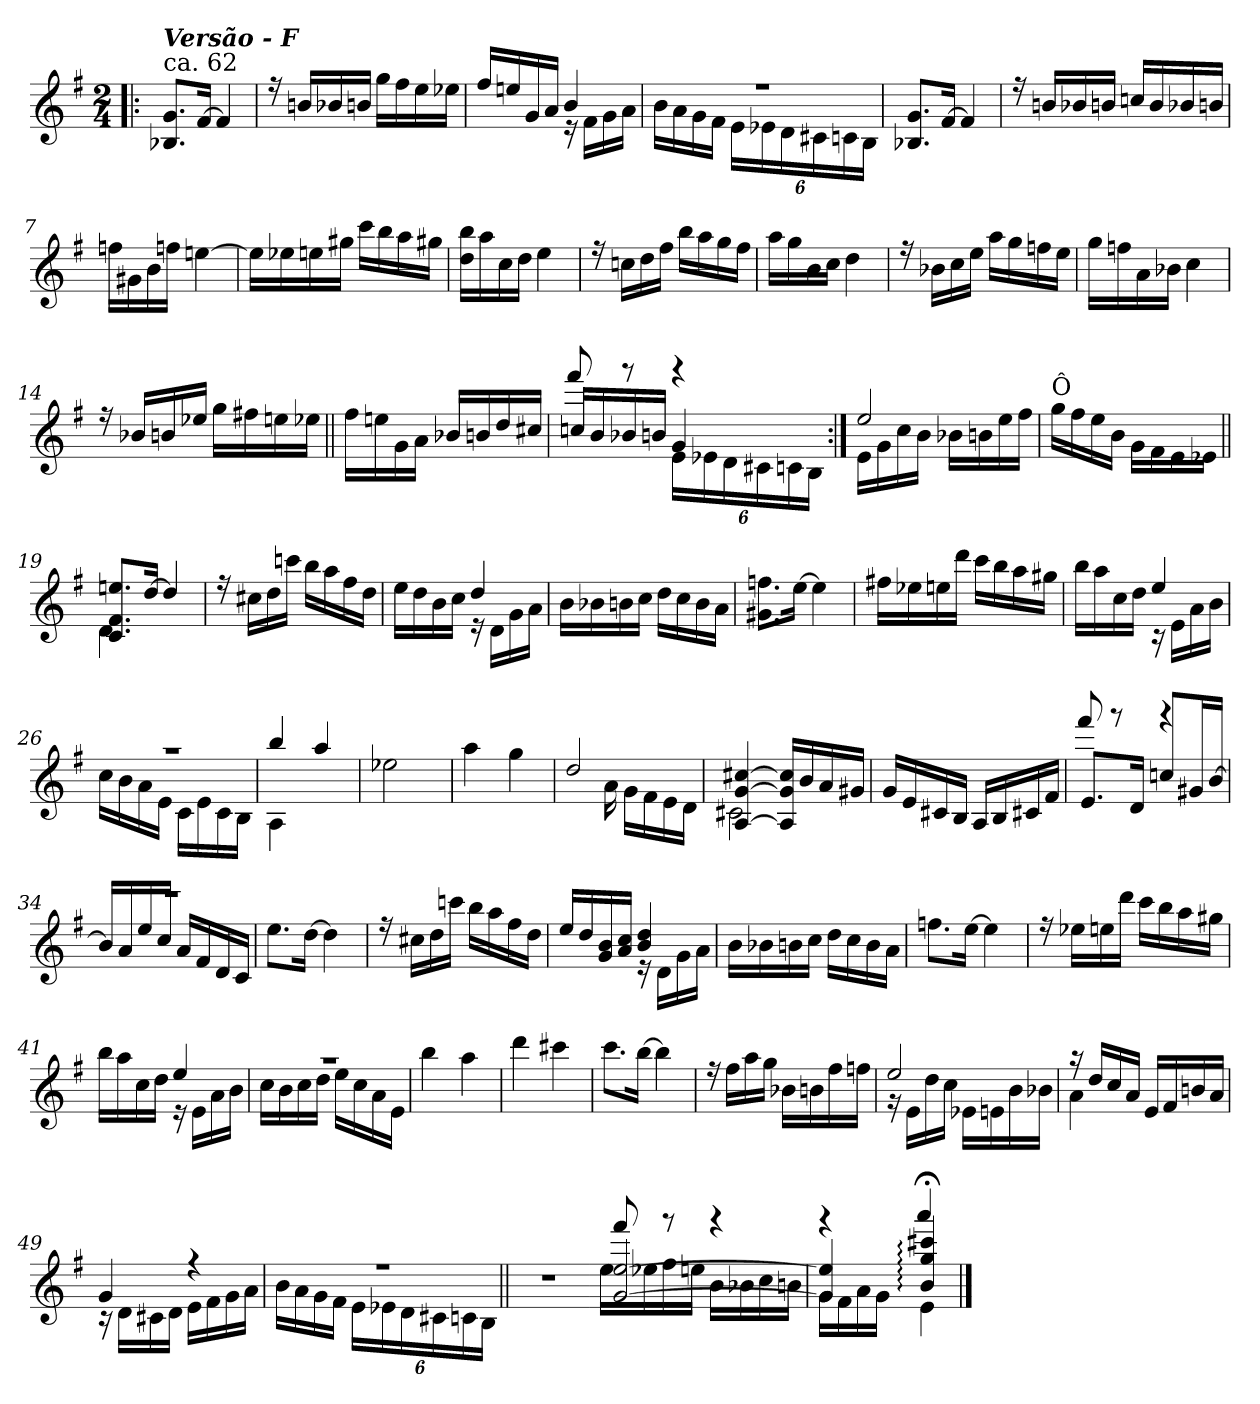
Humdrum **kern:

**kern
*part1
*staff1
*clefG2
*ITrd4c7
*k[]
*C:
*M2/4
=1!|:
*^
!LO:TX:a:t=ca. 62	!
!LO:TX:a:Bi:t=Versão - F	!
8.E-X/ 8.c/L	2ryy
[>16B/Jk	.
4B/]	.
=2	=2
16ree	2ryy
16en/LL	.
16e-X/	.
16en/JJ	.
16cc\LL	.
16b\	.
16a\	.
16a-X\JJ	.
=3	=3
*	*^
16b/LL	4ryy	2ryy
16an/	.	.
16c/	.	.
16d/JJ	.	.
4e/	16rd	.
.	16B!\LL	.
.	16c!\	.
.	16d!\JJ	.
=4	=4	=4
2rff	16e!\LL	2ryy
.	16d!\	.
.	16c!\	.
.	16B!\JJ	.
.	24A!\LL	.
.	24A-X!\	.
.	24G!\	.
.	24F#X!\	.
.	24Fn!\	.
.	24E!\JJ	.
*	*v	*v
!!LO:LB:g=z
=5	=5
8.E-X/ 8.c/L	2ryy
[>16B/Jk	.
4B/]	.
=6	=6
16ree	2ryy
16en/LL	.
16e-X/	.
16en/JJ	.
16fn/LL	.
16e/	.
16e-X/	.
16en/JJ	.
=7	=7
16b-X\LL	2ryy
16c#X\	.
16e\	.
16b-X\JJ	.
[<4an\	.
=8	=8
16a\LL]	2ryy
16a-X\	.
16an\	.
16cc#X\JJ	.
16ff\LL	.
16ee\	.
16dd\	.
16cc#X\JJ	.
!!LO:LB:g=z	!!
=9	=9
16g\ 16ee\LL	4ryy
16dd\	.
16f\	.
16g\JJ	.
4a\	4ryy
=10	=10
16ree	2ryy
16fn\LL	.
16g\	.
16b\JJ	.
16ee\LL	.
16dd\	.
16cc\	.
16b\JJ	.
=11	=11
16dd\LL	2ryy
16cc\	.
16e\	.
16f\JJ	.
4g\	.
=12	=12
16ree	2ryy
16e-X\LL	.
16f\	.
16a\JJ	.
16dd\LL	.
16cc\	.
16b-X\	.
16a\JJ	.
=13	=13
16cc\LL	2ryy
16b-X\	.
16d\	.
16e-X\JJ	.
4f\	.
!!LO:LB:g=z	!!
=14	=14
16ree	4ryy
16e-X/LL	.
16en/	.
16a-X/JJ	.
16cc\LL	4ryy
16bn\	.
16an\	.
16a-X\JJ	.
=15||	=15||
16b\LL	2ryy
16an\	.
16c\	.
16d\JJ	.
16e-X/LL	.
16en/	.
16g/	.
16f#X/JJ	.
=16	=16
*^	*^
16fn/LL	4ryy	8ryy	8bb!/
16e/	.	.	.
16e-X/	.	8ryy	8rfff
16en/JJ	.	.	.
4c/	24A!\LL	4ryy	4rggg
.	24A-X!\	.	.
.	24G!\	.	.
.	24F#X!\	.	.
.	24Fn!\	.	.
.	24E!\JJ	.	.
*	*	*v	*v
!!LO:LB:g=z
=17:|!	=17:|!	=17:|!
2a/	16A!\LL	2ryy
.	16c!\	.
.	16f!\	.
.	16e!\JJ	.
.	16e-X!\LL	.
.	16en!\	.
.	16a!\	.
.	16b!\JJ	.
*	*v	*v
=18	=18
!LO:TX:a:t=Ô	!
16cc!\LL	2ryy
16b!\	.
16a!\	.
16e!\JJ	.
16c!\LL	.
16B!\	.
16A!\	.
16A-X!\JJ	.
=19||	=19||
*	*^
8.F/ 8.B/ 8.an/L	4G!\	2ryy
[>16g/Jk	.	.
4g/]	4ryy	.
*	*v	*v
=20	=20
16ree	2ryy
16f#X\LL	.
16g\	.
16ffn\JJ	.
16ee\LL	.
16dd\	.
16b\	.
16g\JJ	.
!!LO:LB:g=z	!!
=21	=21
*	*^
16a\LL	4ryy	2ryy
16g\	.	.
16e\	.	.
16f\JJ	.	.
4g/	16re	.
.	16G!\LL	.
.	16c!\	.
.	16d!\JJ	.
*	*v	*v
=22	=22
16e!\LL	2ryy
16e-X!\	.
16en!\	.
16f!\JJ	.
16g!\LL	.
16f!\	.
16e!\	.
16d!\JJ	.
=23	=23
8.c#X\ 8.b-X\L	2ryy
[<16a\Jk	.
4a\]	.
=24	=24
16bn\LL	2ryy
16a-X\	.
16an\	.
16gg\JJ	.
16ff\LL	.
16ee\	.
16dd\	.
16cc#X\JJ	.
!!LO:LB:g=z	!!
=25	=25
*	*^
16ee\LL	4ryy	2ryy
16dd\	.	.
16f\	.	.
16g\JJ	.	.
4a/	16rc	.
.	16A!\LL	.
.	16d!\	.
.	16e!\JJ	.
=26	=26	=26
2raa	16f!\LL	2ryy
.	16e!\	.
.	16d!\	.
.	16A!\JJ	.
.	16F!\LL	.
.	16A!\	.
.	16F!\	.
.	16E!\JJ	.
=27	=27	=27
4ee/	4D!\	2ryy
4dd/	4ryy	.
*	*v	*v
=28	=28
2a-X\	2ryy
=29	=29
4dd\	2ryy
4cc\	.
!!LO:LB:g=z	!!
=30	=30
*	*^
2g/	8.ryy	2ryy
.	16d!\	.
.	16c!\LL	.
.	16B!\	.
.	16A!\	.
.	16G!\JJ	.
=31	=31	=31
[>4D/ [>4c/ [>4f#X/	2F#X!\	2ryy
16D/] 16c/] 16f#/]LL	.	.
16e/	.	.
16d/	.	.
16c#X/JJ	.	.
*	*v	*v
=32	=32
16c/LL	2ryy
16A/	.
16F#X/	.
16E/JJ	.
16D/LL	.
16E/	.
16F#X/	.
16B/JJ	.
=33	=33
*	*^
8.A/L	8ryy	8bb!/
.	8ryy	8rfff
16G/Jk	.	.
8fn/L	4ryy	4rfff
16c#X/L	.	.
[>16e/JJ	.	.
!!LO:PB:g=z	!!	!!
=34	=34	=34
16e/LL]	2ryy	2rfff
16d/	.	.
16a/	.	.
16f/JJ	.	.
16d/LL	.	.
16B/	.	.
16G/	.	.
16F/JJ	.	.
*	*v	*v
=35	=35
8.a\L	2ryy
[<16g\Jk	.
4g\]	.
=36	=36
16ree	2ryy
16f#X\LL	.
16g\	.
16ffn\JJ	.
16ee\LL	.
16dd\	.
16b\	.
16g\JJ	.
=37	=37
*	*^
16a/LL	4ryy	2ryy
16g/	.	.
16c/ 16e/	.	.
16d/ 16f/JJ	.	.
4e/ 4g/	16re	.
.	16G!\LL	.
.	16c!\	.
.	16d!\JJ	.
*	*v	*v
!!LO:LB:g=z
=38	=38
16e!\LL	2ryy
16e-X!\	.
16en!\	.
16f!\JJ	.
16g!\LL	.
16f!\	.
16e!\	.
16d!\JJ	.
=39	=39
8.b-X\L	2ryy
[<16a\Jk	.
4a\]	.
=40	=40
16ree	2ryy
16a-X\LL	.
16an\	.
16gg\JJ	.
16ff\LL	.
16ee\	.
16dd\	.
16cc#X\JJ	.
=41	=41
*	*^
16ee\LL	4ryy	2ryy
16dd\	.	.
16f\	.	.
16g\JJ	.	.
4a/	16re	.
.	16A!\LL	.
.	16d!\	.
.	16e!\JJ	.
=42	=42	=42
2raa	16f!\LL	2ryy
.	16e!\	.
.	16f!\	.
.	16g!\JJ	.
.	16a!\LL	.
.	16f!\	.
.	16d!\	.
.	16A!\JJ	.
*	*v	*v
!!LO:LB:g=z
=43	=43
4ee\	2ryy
4dd\	.
=44	=44
4gg\	2ryy
4ff#X\	.
=45	=45
8.ff\L	2ryy
[<16ee\Jk	.
4ee\]	.
=46	=46
16ree	2ryy
16b\LL	.
16dd\	.
16cc\JJ	.
16e-X\LL	.
16en\	.
16b\	.
16b-X\JJ	.
=47	=47
*	*^
2a/	16rg	2ryy
.	16A!\LL	.
.	16g!\	.
.	16f!\JJ	.
.	16A-X!\LL	.
.	16An!\	.
.	16e!\	.
.	16e-X!\JJ	.
!!LO:LB:g=z	!!	!!
=48	=48	=48
16raa	4d!\	2ryy
16g/LL	.	.
16f/	.	.
16d/JJ	.	.
16A/LL	4ryy	.
16B/	.	.
16en/	.	.
16d/JJ	.	.
=49	=49	=49
4c/	16rB	2ryy
.	16G!\LL	.
.	16F#X!\	.
.	16G!\JJ	.
4rff	16A!\LL	.
.	16B!\	.
.	16c!\	.
.	16d!\JJ	.
=50	=50	=50
2rff	16e!\LL	2ryy
.	16d!\	.
.	16c!\	.
.	16B!\JJ	.
.	24A!\LL	.
.	24A-X!\	.
.	24G!\	.
.	24F#X!\	.
.	24Fn!\	.
.	24E!\JJ	.
*v	*v	*v
=50X501||
2r
!!LO:LB:g=z
=51-
*^
*	*^
*	*	*^
[<2c/ [>2a/	16a!\LL	8ryy	8bb!/
.	16a-X!\	.	.
.	16b!\	8ryy	8rggg
.	16an!\JJ	.	.
.	16e!\LL	4ryy	4rggg
.	16e-X!\	.	.
.	16f!\	.	.
.	16en!\JJ	.	.
=52	=52	=52	=52
4c/] 4a/]	16c!\LL	4ryy	4rggg
.	16B!\	.	.
.	16d!\	.	.
.	16c!\JJ	.	.
4e/;<: 4cc/;<: 4ff#X/;<:	4A!\	4ryy	4ddd!/
*v	*v	*v	*v
==
*-
